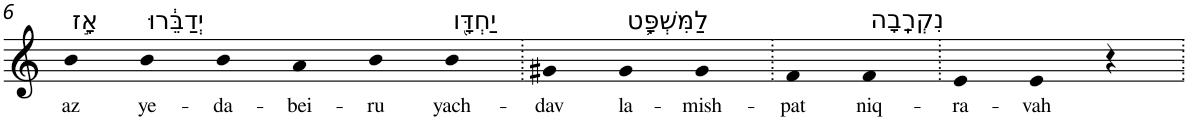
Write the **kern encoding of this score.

**kern	**text
*part1	*part1
*staff1	*staff1
*I"Piano	*
*I'Pno	*
!!LO:PB:g=z
*clefG2	*
*k[]	*
=6	=6
!LO:TX:a:t=אָ֣ז	!
!	!LO:LY:b
4b	az
!LO:TX:a:t=יְדַבֵּ֔רוּ	!
!	!LO:LY:b
4b	ye-
!	!LO:LY:b
4b	-da-
!	!LO:LY:b
4a	-bei-
!	!LO:LY:b
4b	-ru
!LO:TX:a:t=יַחְדָּ֖ו	!
!	!LO:LY:b
4b	yach-
=7.	=7.
!	!LO:LY:b
4g#X	-dav
!LO:TX:a:t=לַמִּשְׁפָּ֥ט	!
!	!LO:LY:b
4g#	la-
!	!LO:LY:b
4g#	-mish-
=8.	=8.
!	!LO:LY:b
4f	-pat
!LO:TX:a:t=נִקְרָֽבָה	!
!	!LO:LY:b
4f	niq-
=9.	=9.
!	!LO:LY:b
4e	-ra-
!	!LO:LY:b
4e	-vah
4r	.
=.	=.
*-	*-
